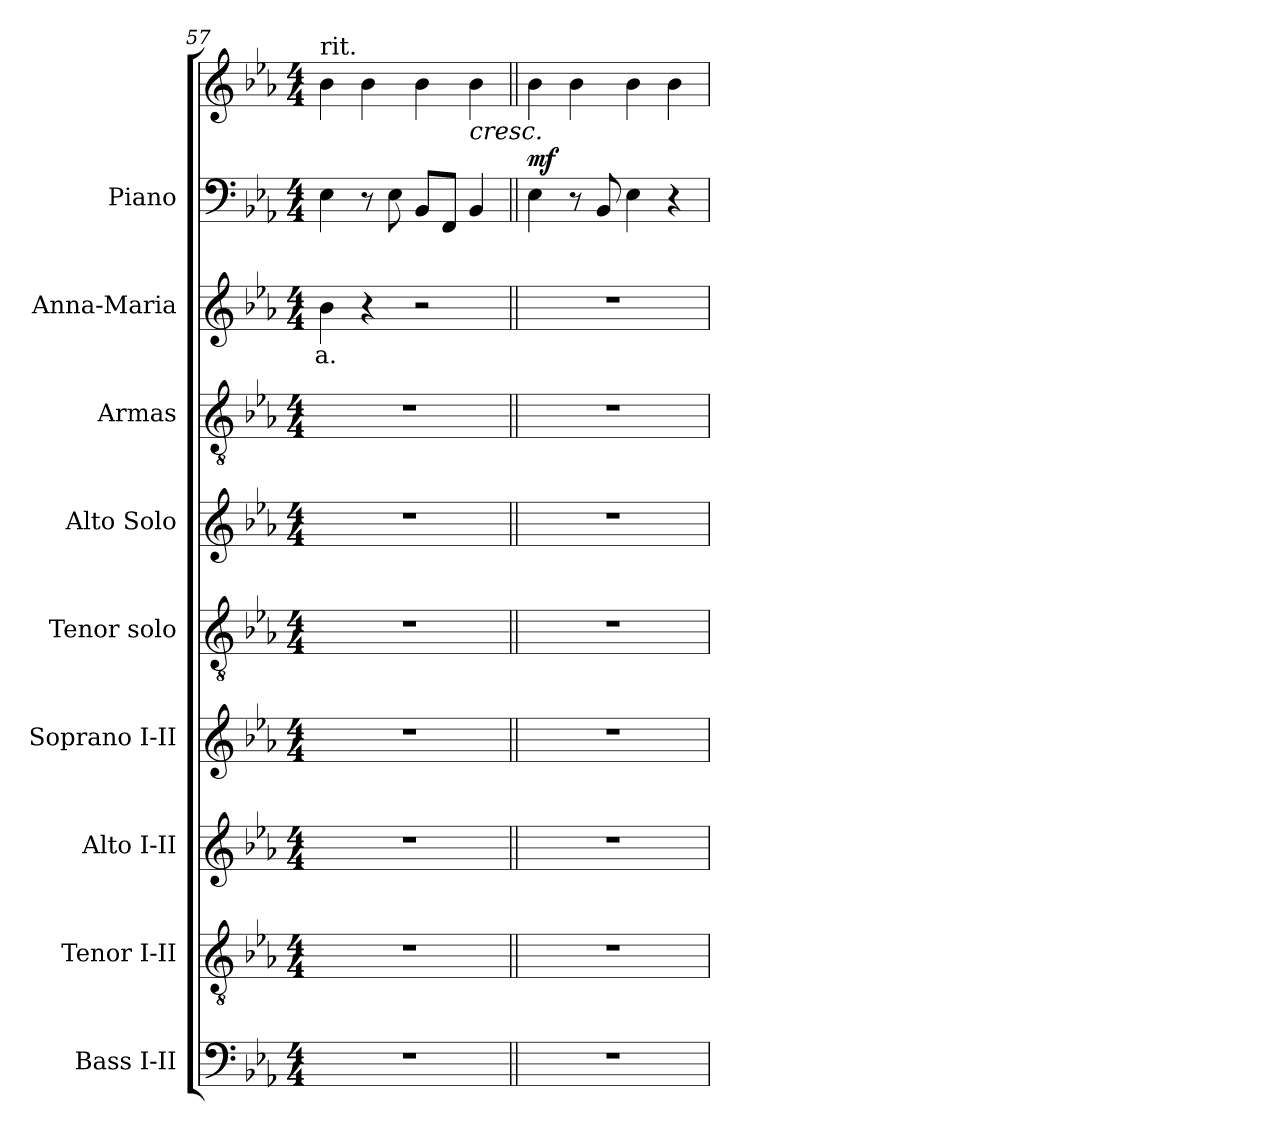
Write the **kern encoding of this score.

**kern	**kern	**kern	**kern	**kern	**kern	**kern	**kern	**text	**kern	**kern	**dynam
*part9	*part8	*part7	*part6	*part5	*part4	*part3	*part2	*part2	*part1	*part1	*part1
*staff10	*staff9	*staff8	*staff7	*staff6	*staff5	*staff4	*staff3	*staff3	*staff2	*staff1	*staff1/2
*I"Bass I-II	*I"Tenor I-II	*I"Alto I-II	*I"Soprano I-II	*I"Tenor solo	*I"Alto Solo	*I"Armas	*I"Anna-Maria	*	*I"Piano	*	*
*I'B.	*I'T.	*I'A.	*I'S.	*I'T. Solo	*I'A. Solo	*I'Armas	*I'A-M	*	*I'Pno.	*	*
*clefF4	*clefGv2	*clefG2	*clefG2	*clefGv2	*clefG2	*clefGv2	*clefG2	*	*clefF4	*clefG2	*
*	*ITrd7c12	*	*	*ITrd7c12	*	*ITrd7c12	*	*	*	*	*
*k[b-e-a-]	*k[b-e-a-]	*k[b-e-a-]	*k[b-e-a-]	*k[b-e-a-]	*k[b-e-a-]	*k[b-e-a-]	*k[b-e-a-]	*	*k[b-e-a-]	*k[b-e-a-]	*
*E-:	*E-:	*E-:	*E-:	*E-:	*E-:	*E-:	*E-:	*	*E-:	*E-:	*
*M4/4	*M4/4	*M4/4	*M4/4	*M4/4	*M4/4	*M4/4	*M4/4	*	*M4/4	*M4/4	*
=57	=57	=57	=57	=57	=57	=57	=57	=57	=57	=57	=57
!	!	!	!	!	!	!	!	!	!	!LO:TX:t=rit.	!
!	!	!	!	!	!	!	!	!LO:LY:b:color=#000000	!	!	!
1r	1r	1r	1r	1r	1r	1r	4b-i\	-a.	4E-i\	4b-i	.
.	.	.	.	.	.	.	4r	.	8r	4b-i	[
.	.	.	.	.	.	.	.	.	8E-i\	.	.
.	.	.	.	.	.	.	2r	.	8BB-i/L	4b-i	.
.	.	.	.	.	.	.	.	.	8FFi/J	.	.
!	!	!	!	!	!	!	!	!	!	!	!LO:HP:b
.	.	.	.	.	.	.	.	.	4BB-i/	4b-i	<
!!LO:PB:g=z
=58||	=58||	=58||	=58||	=58||	=58||	=58||	=58||	=58||	=58||	=58||	=58||
*	*	*	*	*	*	*	*	*	*	*MM82	*
1r	1r	1r	1r	1r	1r	1r	1r	.	4E-i\	4b-i	mf
.	.	.	.	.	.	.	.	.	8r	4b-i	.
.	.	.	.	.	.	.	.	.	8BB-i/	.	.
.	.	.	.	.	.	.	.	.	4E-i\	4b-i	.
.	.	.	.	.	.	.	.	.	4r	4b-i	.
=	=	=	=	=	=	=	=	=	=	=	=
*-	*-	*-	*-	*-	*-	*-	*-	*-	*-	*-	*-
